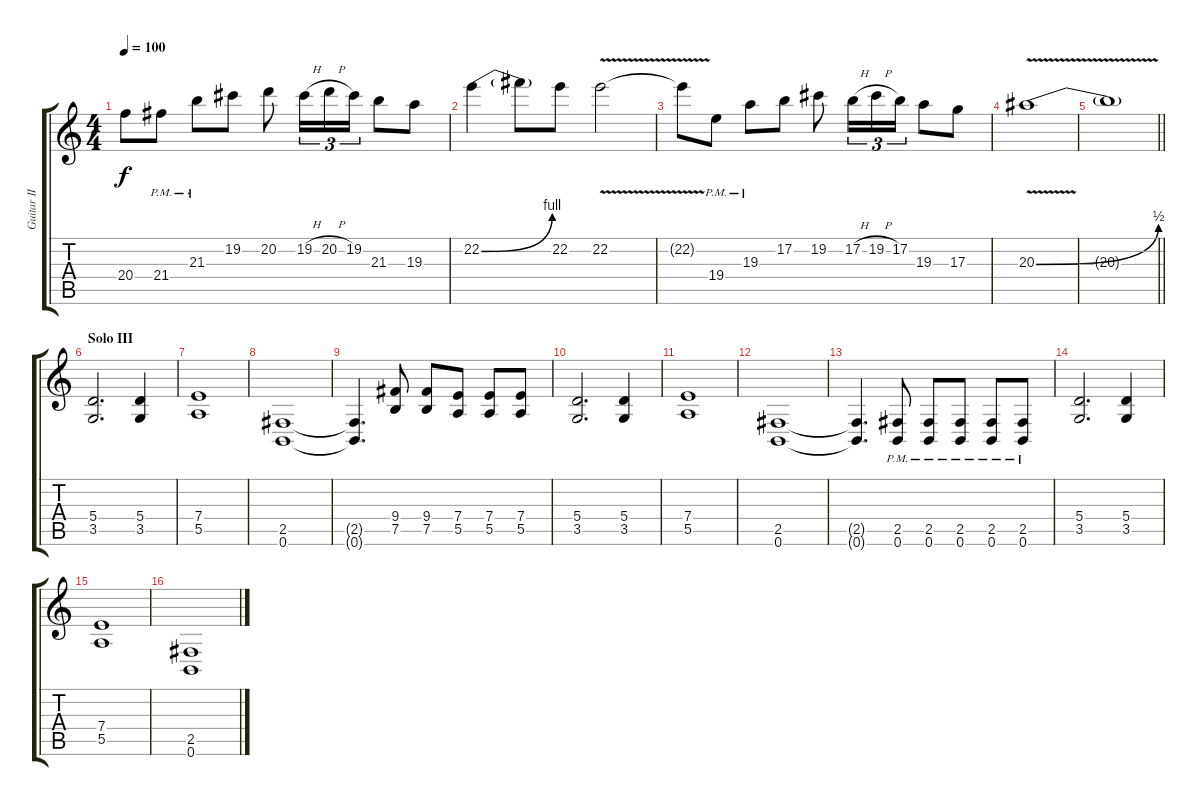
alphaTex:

\track ("Guitar II" "Guitar II") {instrument distortionguitar}
\staff {score tabs}
\tuning (B3 Gb3 D3 A2 E2 B1) {hide}
\ts (4 4)
\tempo 100
\clef g2
\ks c
20.4{t}.8{dy f} 21.4{pm}.8 21.3{pm}.8 19.2.8 20.2.8 19.2{h}.16{tu (3 2)} 20.2{h}.16{tu (3 2)} 19.2.16{tu (3 2)} 21.3.8 19.3.8 |
22.2{be (bend 0 0 60 4)}.4 22.2{t}.8 22.2.8 22.2{v}.2 |
22.2{t}.8 19.4{pm}.8 19.3{pm}.8 17.2.8 19.2.8 17.2{h}.16{tu (3 2)} 19.2{h}.16{tu (3 2)} 17.2.16{tu (3 2)} 19.3.8 17.3.8 |
20.3{be (bend 0 0 60 2) v}.1 |
\barLineRight lightlight
20.3{t}.1 |
\section ("" "Solo III")
(5.4 3.5).2{d} (5.4 3.5).4 |
(7.4 5.5).1 |
(2.5 0.6).1 |
(2.5{t} 0.6{t}).4{d} (9.4 7.5).8 (9.4 7.5).8 (7.4 5.5).8 (7.4 5.5).8 (7.4 5.5).8 |
(5.4 3.5).2{d} (5.4 3.5).4 |
(7.4 5.5).1 |
(2.5 0.6).1 |
(2.5{t} 0.6{t}).4{d} (2.5{pm} 0.6{pm}).8 (2.5{pm} 0.6{pm}).8 (2.5{pm} 0.6{pm}).8 (2.5{pm} 0.6{pm}).8 (2.5{pm} 0.6{pm}).8 |
(5.4 3.5).2{d} (5.4 3.5).4 |
(7.4 5.5).1 |
(2.5 0.6).1
